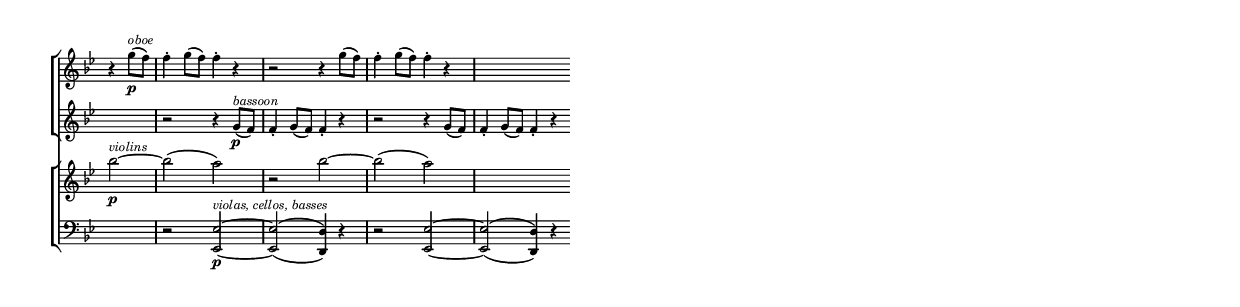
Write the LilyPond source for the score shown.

\version "2.24.2"

\header {
  % Remove default LilyPond tagline
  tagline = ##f
  %ragged-right = ##t
  %ragged-last = ##t
}

#(set-global-staff-size 11)

\layout {
  indent = 0 \in
  \context {
    \Score \remove "Bar_number_engraver"
  }
  \context {
    \Staff \RemoveEmptyStaves
  }
}

global = {
  \key g \minor
  \time 2/2
  \partial 2
}

turnNotesRed = #(define-music-function
                 (notes)
                 (ly:music?)
                 #{
                   \override NoteHead.color = #red
                   \override Stem.color = #red
                   \override Beam.color = #red
                   \override Slur.color = #red
                   \override Accidental.color = #red
                   #notes
                   \revert NoteHead.color
                   \revert Stem.color
                   \revert Beam.color
                   \revert Slur.color
                   \revert Accidental.color
                 #})

setAnalysisBracket = #(define-music-function
                       ()
                       ()
                       #{
                         \override HorizontalBracket.direction = #UP
                         \override HorizontalBracket.color = #blue
                         \override HorizontalBracket.thickness = #3.0
                         \override HorizontalBracket.bracket-flare = #'(0.0 . 0.0)
                         \override HorizontalBracket.padding = #1.0
                       #})

blueText = \override TextScript.color = #blue

upperStrings = \relative c'' {
  \global
  \setAnalysisBracket
  bes'2 ^\markup { \italic { violins  } } _\p ~ bes (a)
  r bes ~ bes (a)
  s1 \bar ""
}

lowerStrings = \relative c {
  \global
  \clef bass
  \set doubleSlurs = ##t
  s2
  \override TextScript.whiteout = ##t
  r2 <es, es'> \p ^\markup { \italic { "violas, cellos, basses" } } ~ <es es'> (<d d'>4 ) r
  r2 <es es'> ~ <es es'> (<d d'>4) r4
}

upperWW = \relative c'' {
  \global
  r4
  g'8 ^\markup { \italic { oboe  } } _\p (f) f4-. g8 (f) f4-. r
  r2 r4 g8 (f) f4-. g8 (f) f4-. r
  s1
  \bar ""
}

lowerWW = \relative c'' {
  \global
  s2
  r2 r4 g8 \p ^\markup { \italic { bassoon } } (f) f4-. g8 (f) f4-. r
  r2 r4 g8 (f) f4-. g8 (f) f4-. r
}

\score {
  <<
    \new StaffGroup \with { \remove Span_bar_engraver }
    <<
      \new Staff = "upperWW" \with {
        midiInstrument = "oboe"
        \remove Time_signature_engraver
      } \upperWW
      \new Staff = "lowerWW" \with {
       midiInstrument = "bassoon"
        \remove Time_signature_engraver
      } \lowerWW
    >>
    \new StaffGroup \with { \remove Span_bar_engraver }
    <<
      \new Staff = "upperStrings" \with {
       midiInstrument = "synthstrings 2"
        \remove Time_signature_engraver
      } \upperStrings
      \new Staff = "lowerStrings" \with {
        midiInstrument = "synthstrings 2"
        \remove Time_signature_engraver
      } \lowerStrings
    >>
  >>

  \layout { }
  \midi {
    \tempo 2=100
  }
}

